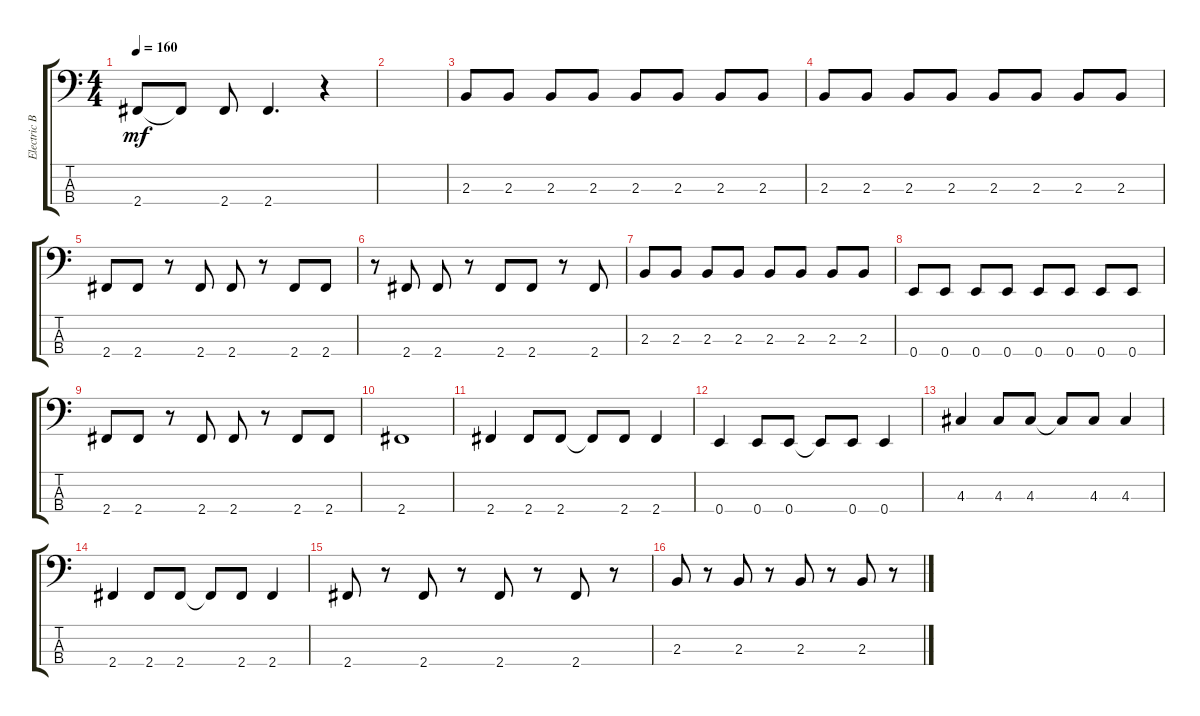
\track ("Electric Bass" "Electric B") {instrument electricbassfinger}
\staff {score tabs}
\tuning (G2 D2 A1 E1) {hide}
\ts (4 4)
\tempo 160
\clef f4
\ks c
2.4{t}.8{dy mf} 2.4{t}.8 2.4.8 2.4.4{d} r.4 |
|
2.3.8 2.3.8 2.3.8 2.3.8 2.3.8 2.3.8 2.3.8 2.3.8 |
2.3.8 2.3.8 2.3.8 2.3.8 2.3.8 2.3.8 2.3.8 2.3.8 |
2.4.8 2.4.8 r.8 2.4.8 2.4.8 r.8 2.4.8 2.4.8 |
r.8 2.4.8 2.4.8 r.8 2.4.8 2.4.8 r.8 2.4.8 |
2.3.8 2.3.8 2.3.8 2.3.8 2.3.8 2.3.8 2.3.8 2.3.8 |
0.4.8 0.4.8 0.4.8 0.4.8 0.4.8 0.4.8 0.4.8 0.4.8 |
2.4.8 2.4.8 r.8 2.4.8 2.4.8 r.8 2.4.8 2.4.8 |
2.4.1 |
2.4.4 2.4.8 2.4.8 2.4{t}.8 2.4.8 2.4.4 |
0.4.4 0.4.8 0.4.8 0.4{t}.8 0.4.8 0.4.4 |
4.3.4 4.3.8 4.3.8 4.3{t}.8 4.3.8 4.3.4 |
2.4.4 2.4.8 2.4.8 2.4{t}.8 2.4.8 2.4.4 |
2.4.8 r.8 2.4.8 r.8 2.4.8 r.8 2.4.8 r.8 |
2.3.8 r.8 2.3.8 r.8 2.3.8 r.8 2.3.8 r.8
